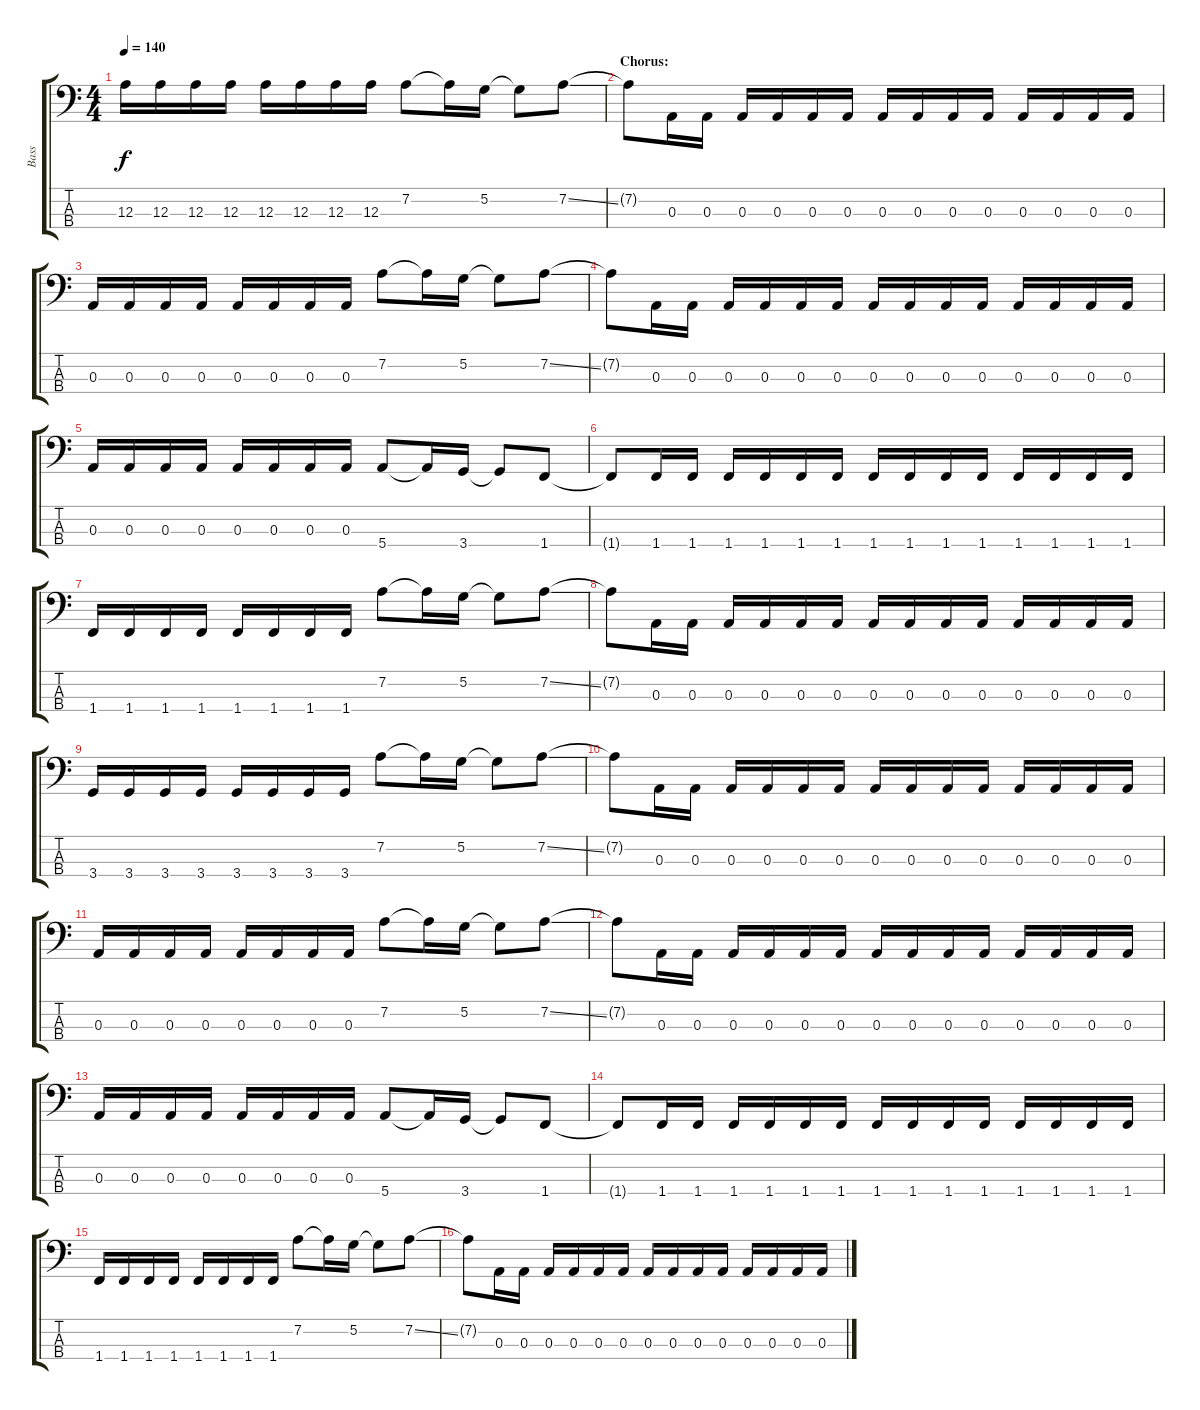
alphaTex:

\track ("Bass" "Bass") {instrument electricbasspick}
\staff {score tabs}
\tuning (G2 D2 A1 E1) {hide}
\ts (4 4)
\tempo 140
\clef f4
\ks c
12.3.16{dy f} 12.3.16 12.3.16 12.3.16 12.3.16 12.3.16 12.3.16 12.3.16 7.2.8 7.2{t}.16 5.2.16 5.2{t}.8 7.2{ss}.8 |
\section ("" "Chorus:")
7.2{t}.8 0.3.16 0.3.16 0.3.16 0.3.16 0.3.16 0.3.16 0.3.16 0.3.16 0.3.16 0.3.16 0.3.16 0.3.16 0.3.16 0.3.16 |
0.3.16 0.3.16 0.3.16 0.3.16 0.3.16 0.3.16 0.3.16 0.3.16 7.2.8 7.2{t}.16 5.2.16 5.2{t}.8 7.2{ss}.8 |
7.2{t}.8 0.3.16 0.3.16 0.3.16 0.3.16 0.3.16 0.3.16 0.3.16 0.3.16 0.3.16 0.3.16 0.3.16 0.3.16 0.3.16 0.3.16 |
0.3.16 0.3.16 0.3.16 0.3.16 0.3.16 0.3.16 0.3.16 0.3.16 5.4.8 5.4{t}.16 3.4.16 3.4{t}.8 1.4.8 |
1.4{t}.8 1.4.16 1.4.16 1.4.16 1.4.16 1.4.16 1.4.16 1.4.16 1.4.16 1.4.16 1.4.16 1.4.16 1.4.16 1.4.16 1.4.16 |
1.4.16 1.4.16 1.4.16 1.4.16 1.4.16 1.4.16 1.4.16 1.4.16 7.2.8 7.2{t}.16 5.2.16 5.2{t}.8 7.2{ss}.8 |
7.2{t}.8 0.3.16 0.3.16 0.3.16 0.3.16 0.3.16 0.3.16 0.3.16 0.3.16 0.3.16 0.3.16 0.3.16 0.3.16 0.3.16 0.3.16 |
3.4.16 3.4.16 3.4.16 3.4.16 3.4.16 3.4.16 3.4.16 3.4.16 7.2.8 7.2{t}.16 5.2.16 5.2{t}.8 7.2{ss}.8 |
7.2{t}.8 0.3.16 0.3.16 0.3.16 0.3.16 0.3.16 0.3.16 0.3.16 0.3.16 0.3.16 0.3.16 0.3.16 0.3.16 0.3.16 0.3.16 |
0.3.16 0.3.16 0.3.16 0.3.16 0.3.16 0.3.16 0.3.16 0.3.16 7.2.8 7.2{t}.16 5.2.16 5.2{t}.8 7.2{ss}.8 |
7.2{t}.8 0.3.16 0.3.16 0.3.16 0.3.16 0.3.16 0.3.16 0.3.16 0.3.16 0.3.16 0.3.16 0.3.16 0.3.16 0.3.16 0.3.16 |
0.3.16 0.3.16 0.3.16 0.3.16 0.3.16 0.3.16 0.3.16 0.3.16 5.4.8 5.4{t}.16 3.4.16 3.4{t}.8 1.4.8 |
1.4{t}.8 1.4.16 1.4.16 1.4.16 1.4.16 1.4.16 1.4.16 1.4.16 1.4.16 1.4.16 1.4.16 1.4.16 1.4.16 1.4.16 1.4.16 |
1.4.16 1.4.16 1.4.16 1.4.16 1.4.16 1.4.16 1.4.16 1.4.16 7.2.8 7.2{t}.16 5.2.16 5.2{t}.8 7.2{ss}.8 |
7.2{t}.8 0.3.16 0.3.16 0.3.16 0.3.16 0.3.16 0.3.16 0.3.16 0.3.16 0.3.16 0.3.16 0.3.16 0.3.16 0.3.16 0.3.16
